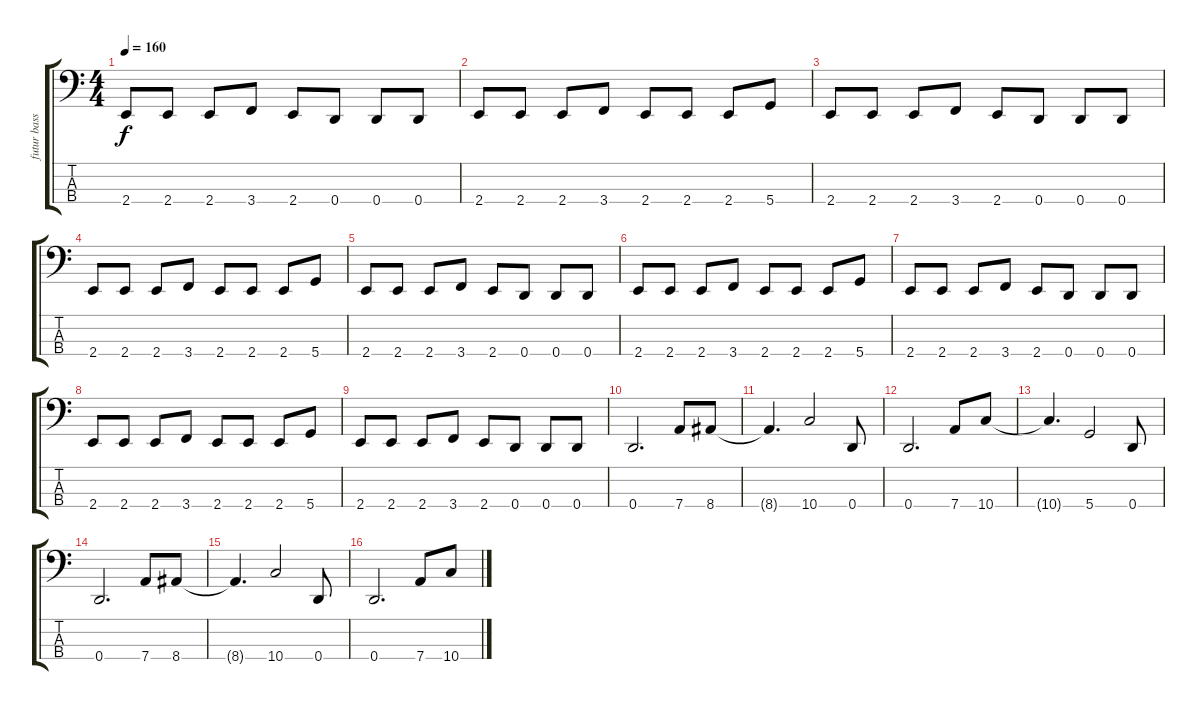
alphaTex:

\track ("futur bassmen" "futur bass") {instrument electricbasspick}
\staff {score tabs}
\tuning (G2 D2 A1 D1) {hide}
\ts (4 4)
\tempo 160
\clef f4
\ks c
2.4.8{dy f} 2.4.8 2.4.8 3.4.8 2.4.8 0.4.8 0.4.8 0.4.8 |
2.4.8 2.4.8 2.4.8 3.4.8 2.4.8 2.4.8 2.4.8 5.4.8 |
2.4.8 2.4.8 2.4.8 3.4.8 2.4.8 0.4.8 0.4.8 0.4.8 |
2.4.8 2.4.8 2.4.8 3.4.8 2.4.8 2.4.8 2.4.8 5.4.8 |
2.4.8 2.4.8 2.4.8 3.4.8 2.4.8 0.4.8 0.4.8 0.4.8 |
2.4.8 2.4.8 2.4.8 3.4.8 2.4.8 2.4.8 2.4.8 5.4.8 |
2.4.8 2.4.8 2.4.8 3.4.8 2.4.8 0.4.8 0.4.8 0.4.8 |
2.4.8 2.4.8 2.4.8 3.4.8 2.4.8 2.4.8 2.4.8 5.4.8 |
2.4.8 2.4.8 2.4.8 3.4.8 2.4.8 0.4.8 0.4.8 0.4.8 |
0.4.2{d} 7.4.8 8.4.8 |
8.4{t}.4{d} 10.4.2 0.4.8 |
0.4.2{d} 7.4.8 10.4.8 |
10.4{t}.4{d} 5.4.2 0.4.8 |
0.4.2{d} 7.4.8 8.4.8 |
8.4{t}.4{d} 10.4.2 0.4.8 |
0.4.2{d} 7.4.8 10.4.8
